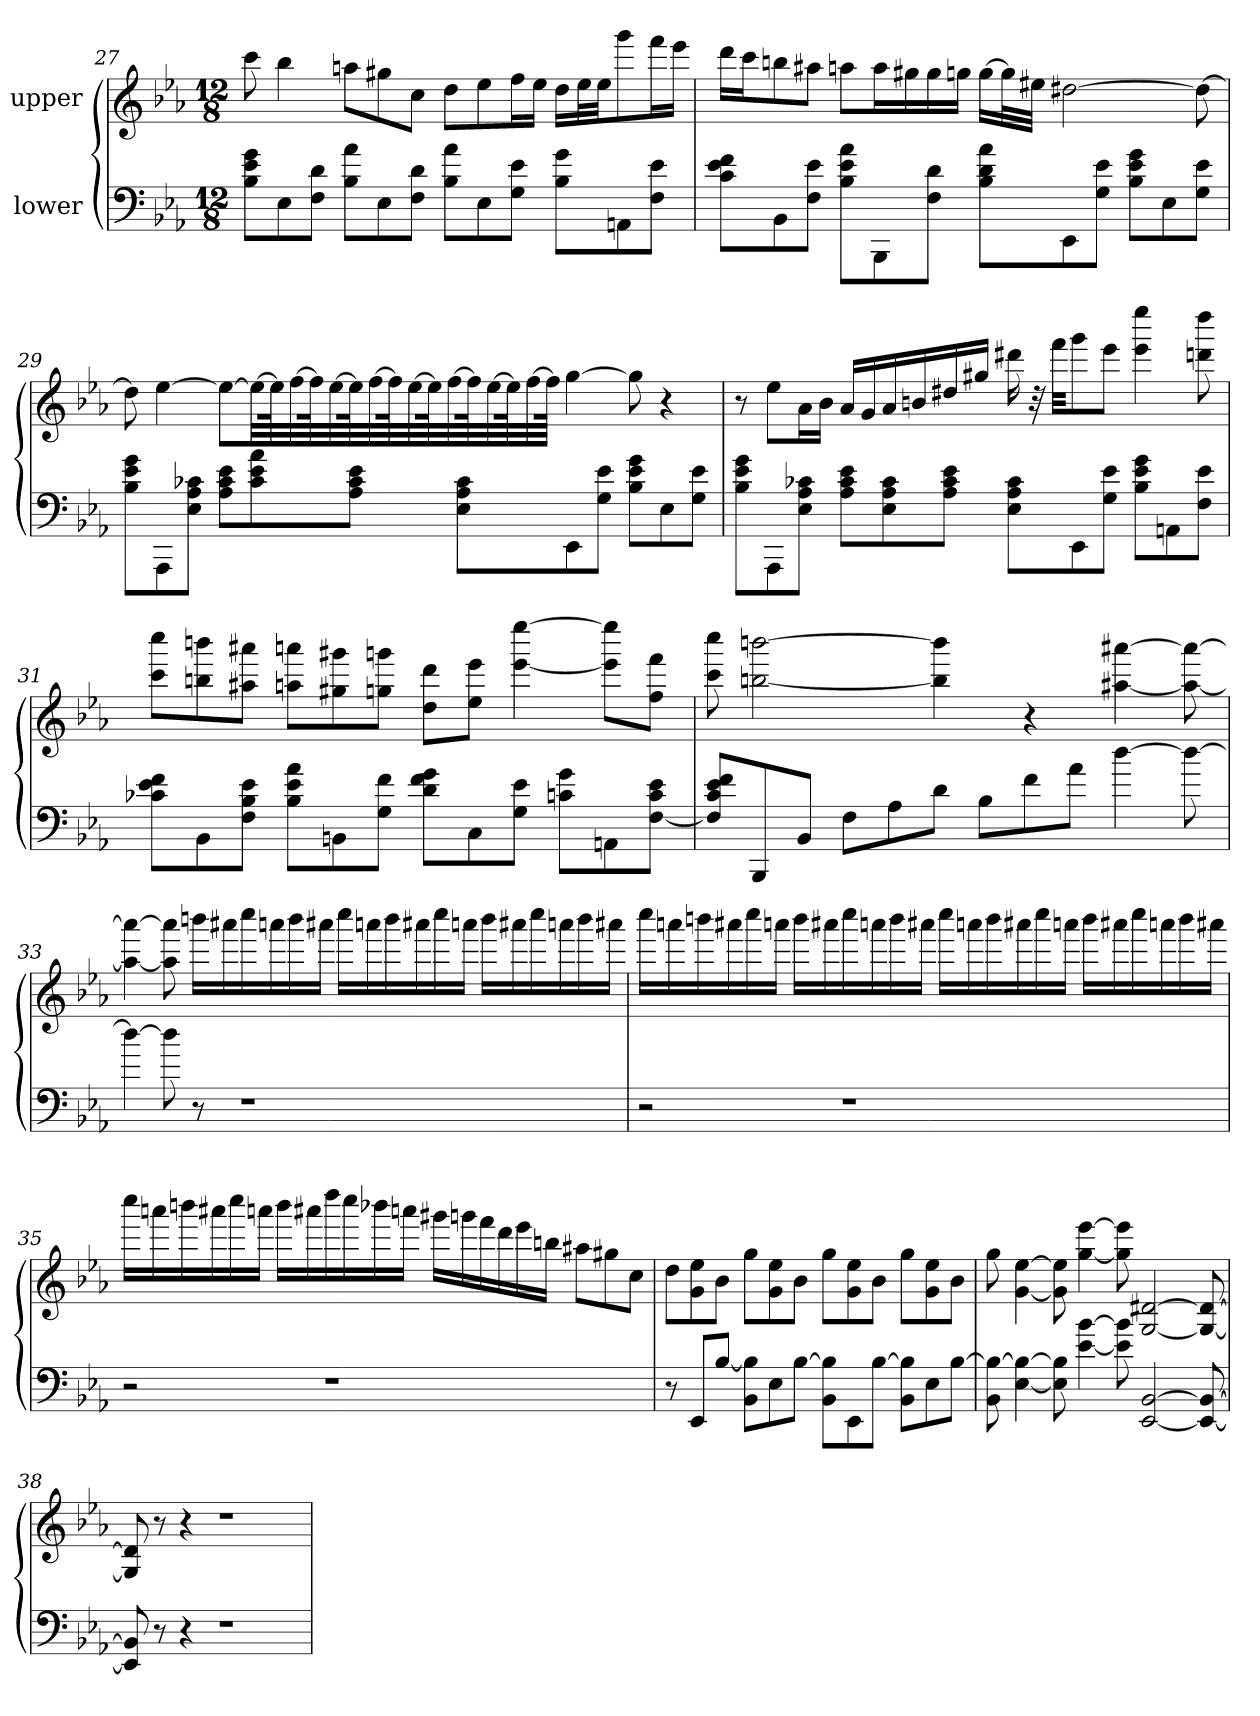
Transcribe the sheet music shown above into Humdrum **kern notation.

**kern	**kern
*part2	*part1
*staff2	*staff1
*I"lower	*I"upper
!!LO:LB:g=z
*clefF4	*clefG2
*k[b-e-a-]	*k[b-e-a-]
*E-:	*E-:
*M12/8	*M12/8
=27	=27
8B-\ 8e-\ 8g\L	8ccc\
8E-\	4bb-\
8F\ 8d\J	.
8B-\ 8a-\L	8aan\L
8E-\	8gg#X\
8F\ 8d\J	8cc\J
8B-\ 8a-\L	8dd\L
8E-\	8ee-\
8G\ 8e-\J	16ff\L
.	16ee-\JJ
8B-\ 8g\L	16dd\LL
.	32ee-\L
.	32ee-\JJ
8AAn\	8ggg\
8F\ 8e-\J	16fff\L
.	16eee-\JJ
=28	=28
8c\ 8e-\ 8f\L	16ddd\LL
.	16ccc\J
8BB-\	8bbn\
8F\ 8e-\J	8aa#X\J
8B-\ 8e-\ 8a-\L	8aan\L
8BBB-\	16aa\L
.	16gg#X\
8F\ 8d\J	16gg#\
.	16ggn\JJ
8B-\ 8d\ 8a-\L	[16gg\LL
.	32gg\L]
.	32ee#X\JJJ
8EE-\	[2dd#X\
8G\ 8e-\J	.
8B-\ 8e-\ 8g\L	.
8E-\	.
8G\ 8e-\J	8dd#\_
!!LO:PB:g=z
=29	=29
8B-\ 8e-\ 8g\L	8dd#\]
8AAA-\	[4ee-\
8E-\ 8A-\ 8c-X\J	.
8A-\ 8c-\ 8e-\L	8ee-\L_
8c-\ 8e-\ 8a-\	32ee-\LL_
.	64ee-\K]
.	[32ff\
.	64ff\K]
.	[32ee-\
8A-\ 8c-\ 8e-\J	64ee-\K]
.	[32ff\
.	64ff\K]
.	[32ee-\
.	64ee-\K]
.	[32ff\
8E-\ 8A-\ 8c-\L	.
.	64ff\K]
.	[32ee-\
.	64ee-\K]
.	[32ff\
.	64ff\JJJk]
8EE-\	[4gg\
8G\ 8e-\J	.
8B-\ 8e-\ 8g\L	8gg\]
8E-\	4r
8G\ 8e-\J	.
!!LO:LB:g=z
=30	=30
8B-\ 8e-\ 8g\L	8r
8AAA-\	8ee-\L
8E-\ 8A-\ 8c-X\J	16a-\L
.	16b-\JJ
8A-\ 8c-\ 8e-\L	16a-/LL
.	16g/
8E-\ 8A-\ 8c-\	16a-/
.	16bn/
8A-\ 8c-\ 8e-\J	16dd#X/
.	16gg#X/JJ
8E-\ 8A-\ 8c-\L	16ddd#X\
.	32r
.	32fff\KKL
8EE-\	8ggg\
8G\ 8e-\J	8eee-\J
8B-\ 8e-\ 8g\L	4eee-\ 4eeee-\
8AAn\	.
8F\ 8e-\J	8dddn\ 8dddd\
=31	=31
8c-X\ 8e-\ 8f\L	8ccc\ 8cccc\L
8BB-\	8bbn\ 8bbbn\
8F\ 8B-\ 8e-\J	8aa#X\ 8aaa#X\J
8B-\ 8e-\ 8a-\L	8aan\ 8aaan\L
8BBn\	8gg#X\ 8ggg#X\
8G\ 8f\J	8ggn\ 8gggn\J
8d\ 8f\ 8g\L	8dd\ 8ddd\L
8C\	8ee-\ 8eee-\J
8G\ 8e-\J	[4eee-\ [4eeee-\
8cn\ 8g\L	.
8AAn\	8eee-\] 8eeee-\]L
[8F\ 8c\ 8e-\J	8ff\ 8fff\J
!!LO:LB:g=z
=32	=32
8F/] 8c/ 8e-/ 8f/L	8ccc\ 8cccc\
8BBB-/	[2bbn\ [2bbbn\
8BB-/J	.
8F\L	.
8A-\	.
8d\J	4bb\] 4bbb\]
8B-\L	.
8f\	4r
8a-\J	.
[4dd\	[4aa#X\ [4aaa#X\
8dd\_	8aa#\_ 8aaa#\_
=33	=33
4dd\_	4aa#\_ 4aaa#\_
8dd\]	8aa#\] 8aaa#\]
8r	16bbbn\LL
.	16aaa#X\
1r	16cccc\
.	16aaan\
.	16bbb\
.	16aaa#X\JJ
.	16cccc\LL
.	16aaan\
.	16bbb\
.	16aaa#X\
.	16cccc\
.	16aaan\JJ
.	16bbb\LL
.	16aaa#X\
.	16cccc\
.	16aaan\
.	16bbb\
.	16aaa#X\JJ
!!LO:LB:g=z
=34	=34
2r	16cccc\LL
.	16aaan\
.	16bbbn\
.	16aaa#X\
.	16cccc\
.	16aaan\JJ
.	16bbb\LL
.	16aaa#X\
1r	16cccc\
.	16aaan\
.	16bbb\
.	16aaa#X\JJ
.	16cccc\LL
.	16aaan\
.	16bbb\
.	16aaa#X\
.	16cccc\
.	16aaan\JJ
.	16bbb\LL
.	16aaa#X\
.	16cccc\
.	16aaan\
.	16bbb\
.	16aaa#X\JJ
!!LO:LB:g=z
=35	=35
2r	16cccc\LL
.	16aaan\
.	16bbbn\
.	16aaa#X\
.	16cccc\
.	16aaan\JJ
.	16bbb\LL
.	16aaa#X\
1r	16dddd\
.	16cccc\
.	16bbb-X\
.	16aaan\JJ
.	16ggg#X\LL
.	16gggn\
.	16fff\
.	16ddd\
.	16eee-\
.	16bbn\JJ
.	8aa#X\L
.	8gg#X\
.	8cc\J
=36	=36
8r	8dd\L
8EE-/L	8g\ 8ee-\
[8B-/J	8b-\J
8BB-\ 8B-\]L	8gg\L
8E-\	8g\ 8ee-\
[8B-\J	8b-\J
8BB-\ 8B-\]L	8gg\L
8EE-\	8g\ 8ee-\
[8B-\J	8b-\J
8BB-\ 8B-\]L	8gg\L
8E-\	8g\ 8ee-\
[8B-\J	8b-\J
!!LO:PB:g=z
=37	=37
8BB-\ 8B-\_	8gg\
[4E-\ 4B-\_	[4g\ [4ee-\
8E-\] 8B-\]	8g\] 8ee-\]
[4e-\ [4b-\	[4gg\ [4eee-\
8e-\] 8b-\]	8gg\] 8eee-\]
[2EE-/ [2BB-/	[2G/ [2d#X/
8EE-/_ 8BB-/_	8G/_ 8d#/_
=38	=38
8EE-/] 8BB-/]	8G/] 8d#/]
8r	8r
4r	4r
1r	1r
=	=
*-	*-
